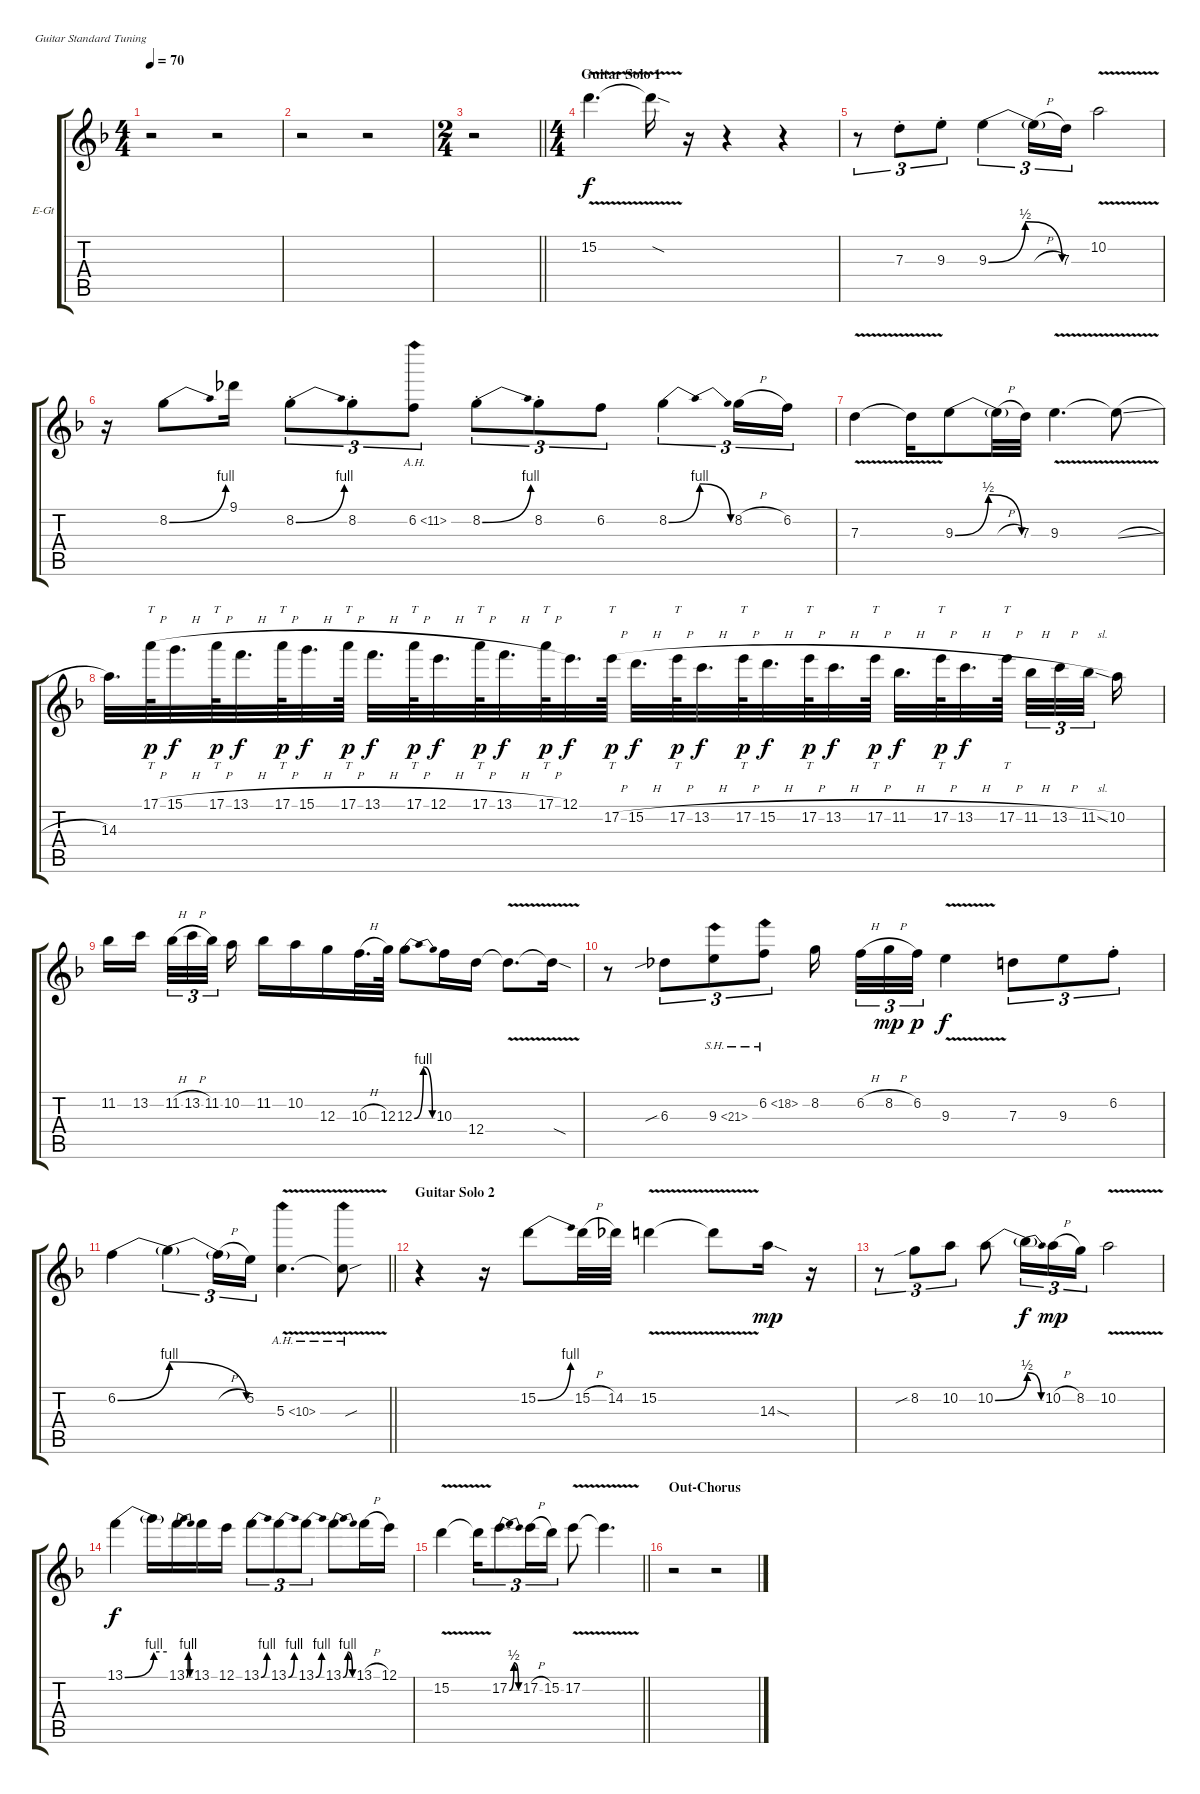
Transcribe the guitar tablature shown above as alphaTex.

\bracketExtendMode groupsimilarinstruments
\firstSystemTrackNameOrientation horizontal
\otherSystemsTrackNameOrientation horizontal
\track ("guitar dist" "E-Gt") {instrument distortionguitar}
\staff {score tabs}
\tuning (E4 B3 G3 D3 A2 E2)
\ts (4 4)
\tempo 70
\clef g2
\ks dminor
r.2{dy mp} r.2 |
r.2 r.2 |
\ts (2 4)
\beaming (8 2 2)
\barLineRight lightlight
r.2 |
\ts (4 4)
\beaming (8 2 2 2 2)
\section ("" "Guitar Solo 1")
15.2{v}.4{d dy f} 15.2{v sod t}.16 r.16 r.4 r.4 |
r.8{tu (3 2)} 7.3{st}.8{tu (3 2)} 9.3{st}.8{tu (3 2)} 9.3{be (bendrelease 0 0 30 2 30 2 60 0)}.4{tu (3 2)} 9.3{h t}.16{tu (3 2)} 7.3.16{tu (3 2)} 10.2{v}.2 |
r.16 8.2{be (bend 0 0 60 4)}.8 9.1.16 8.2{be (bend 0 0 60 4) st}.8{tu (3 2)} 8.2{st}.8{tu (3 2)} 6.2{ah 5}.8{tu (3 2)} 8.2{be (bend 0 0 60 4) st}.8{tu (3 2)} 8.2{st}.8{tu (3 2)} 6.2.8{tu (3 2)} 8.2{be (bendrelease 0 0 30 4 30 4 60 0)}.4{tu (3 2)} 8.2{h}.16{tu (3 2)} 6.2.16{tu (3 2)} |
7.3{v}.4 7.3{v t}.16 9.3{be (bendrelease 0 0 30 2 30 2 60 0)}.8 9.3{h t}.32 7.3.32 9.3{v}.4{d} 9.3{v sl t}.8 |
14.3.32{d} 17.1{h}.64{tt dy p} 15.1{h}.32{d dy f} 17.1{h}.64{tt dy p} 13.1{h}.32{d dy f} 17.1{h}.64{tt dy p} 15.1{h}.32{d dy f} 17.1{h}.64{tt dy p} 13.1{h}.32{d dy f} 17.1{h}.64{tt dy p} 12.1{h}.32{d dy f} 17.1{h}.64{tt dy p} 13.1{h}.32{d dy f} 17.1{h}.64{tt dy p} 12.1.32{d dy f} 17.2{h}.64{tt dy p} 15.2{h}.32{d dy f} 17.2{h}.64{tt dy p} 13.2{h}.32{d dy f} 17.2{h}.64{tt dy p} 15.2{h}.32{d dy f} 17.2{h}.64{tt dy p} 13.2{h}.32{d dy f} 17.2{h}.64{tt dy p} 11.2{h}.32{d dy f} 17.2{h}.64{tt dy p} 13.2{h}.32{d dy f} 17.2{h}.64{tt} 11.2{h}.32{tu (3 2)} 13.2{h}.32{tu (3 2)} 11.2{sl}.32{tu (3 2)} 10.2.16 |
11.2.16 13.2.16 11.2{h}.32{tu (3 2)} 13.2{h}.32{tu (3 2)} 11.2.32{tu (3 2)} 10.2.16 11.2.16 10.2.16 12.3.16 10.3{h}.32{d} 12.3.64 12.3{be (bendrelease 0 0 30 4 30 4 60 0)}.8 10.3.16 12.4.16 12.4{v t}.8{d} 12.4{v sod t}.16 |
r.8 6.3{sib}.8{tu (3 2)} 9.3{sh 12}.8{tu (3 2)} 6.2{sh 12}.8{tu (3 2)} 8.2.16 6.2{h}.32{tu (3 2)} 8.2{h}.32{tu (3 2) dy mp} 6.2.32{tu (3 2) dy p} 9.3{v}.4{dy f} 7.3.8{tu (3 2)} 9.3.8{tu (3 2)} 6.2{st}.8{tu (3 2)} |
\barLineRight lightlight
6.2{be (bend 0 0 60 4)}.4 6.2{be (release 0 4 60 0) t}.4{tu (3 2)} 6.2{h t}.16{tu (3 2)} 5.2.16{tu (3 2)} 5.3{ah 5 v}.4{d} 5.3{ah 5 v sou t}.8 |
\section ("" "Guitar Solo 2")
r.4 r.16 15.2{be (bend 0 0 60 4)}.8 15.2{h}.32 14.2.32 15.2{v}.4 15.2{v t}.8 14.3{sod}.16{dy mp} r.16 |
r.8{tu (3 2)} 8.2{sib}.8{tu (3 2)} 10.2.8{tu (3 2)} 10.2{be (bend 0 0 60 2)}.8 10.2{be (release 0 2 60 0) t}.16{tu (3 2) dy f} 10.2{h}.16{tu (3 2) dy mp} 8.2.16{tu (3 2)} 10.2{v}.2 |
13.1{be (bend 0 0 60 4)}.4{dy f} 13.1{be (hold 0 4 60 4) t}.16 13.1{be (bendrelease 0 0 30 4 30 4 60 0)}.16 13.1.16 12.1.16 13.1{be (bend 0 0 60 4)}.8{tu (3 2)} 13.1{be (bend 0 0 60 4)}.8{tu (3 2)} 13.1{be (bend 0 0 60 4)}.8{tu (3 2)} 13.1{be (bendrelease 0 0 30 4 30 4 60 0)}.8 13.1{h}.16 12.1.16 |
\barLineRight lightlight
15.2{v}.4 15.2{v t}.16{tu (3 2)} 17.2{be (bendrelease 0 0 30 2 30 2 60 0)}.8{d tu (3 2)} 17.2{h}.16{tu (3 2)} 15.2.16{tu (3 2)} 17.2{v}.8 17.2{t}.4{d} |
\section ("" "Out-Chorus")
r.2 r.2
